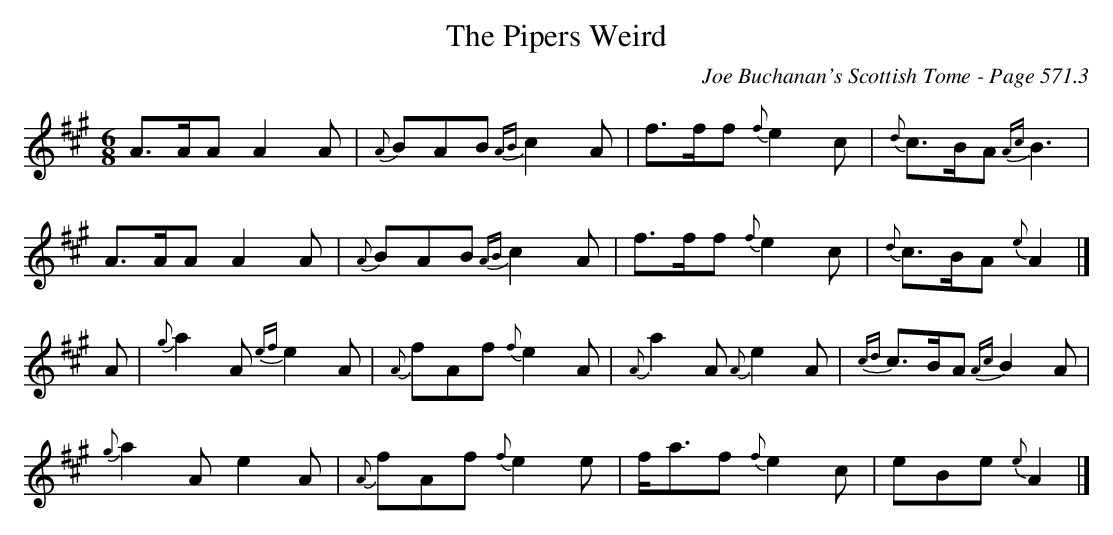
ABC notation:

X:1
T:Pipers Weird, The
C:Joe Buchanan's Scottish Tome - Page 571.3
L:1/8
M:6/8
K:A
A>AA A2 A | {A}BAB {AB}c2 A | f>ff {f}e2 c | {d}c>BA {Ac}B3 |
A>AA A2 A | {A}BAB {AB}c2 A | f>ff {f}e2 c | {d}c>BA {e}A2 |]
A | {g}a2 A{ef}e2 A | {A}fAf {f}e2 A | {A}a2 A {A}e2 A | {cd}c>BA {Ac}B2 A |
{g}a2 Ae2 A | {A}fAf {f}e2 e | f<af {f}e2 c | eBe {e}A2 |]
